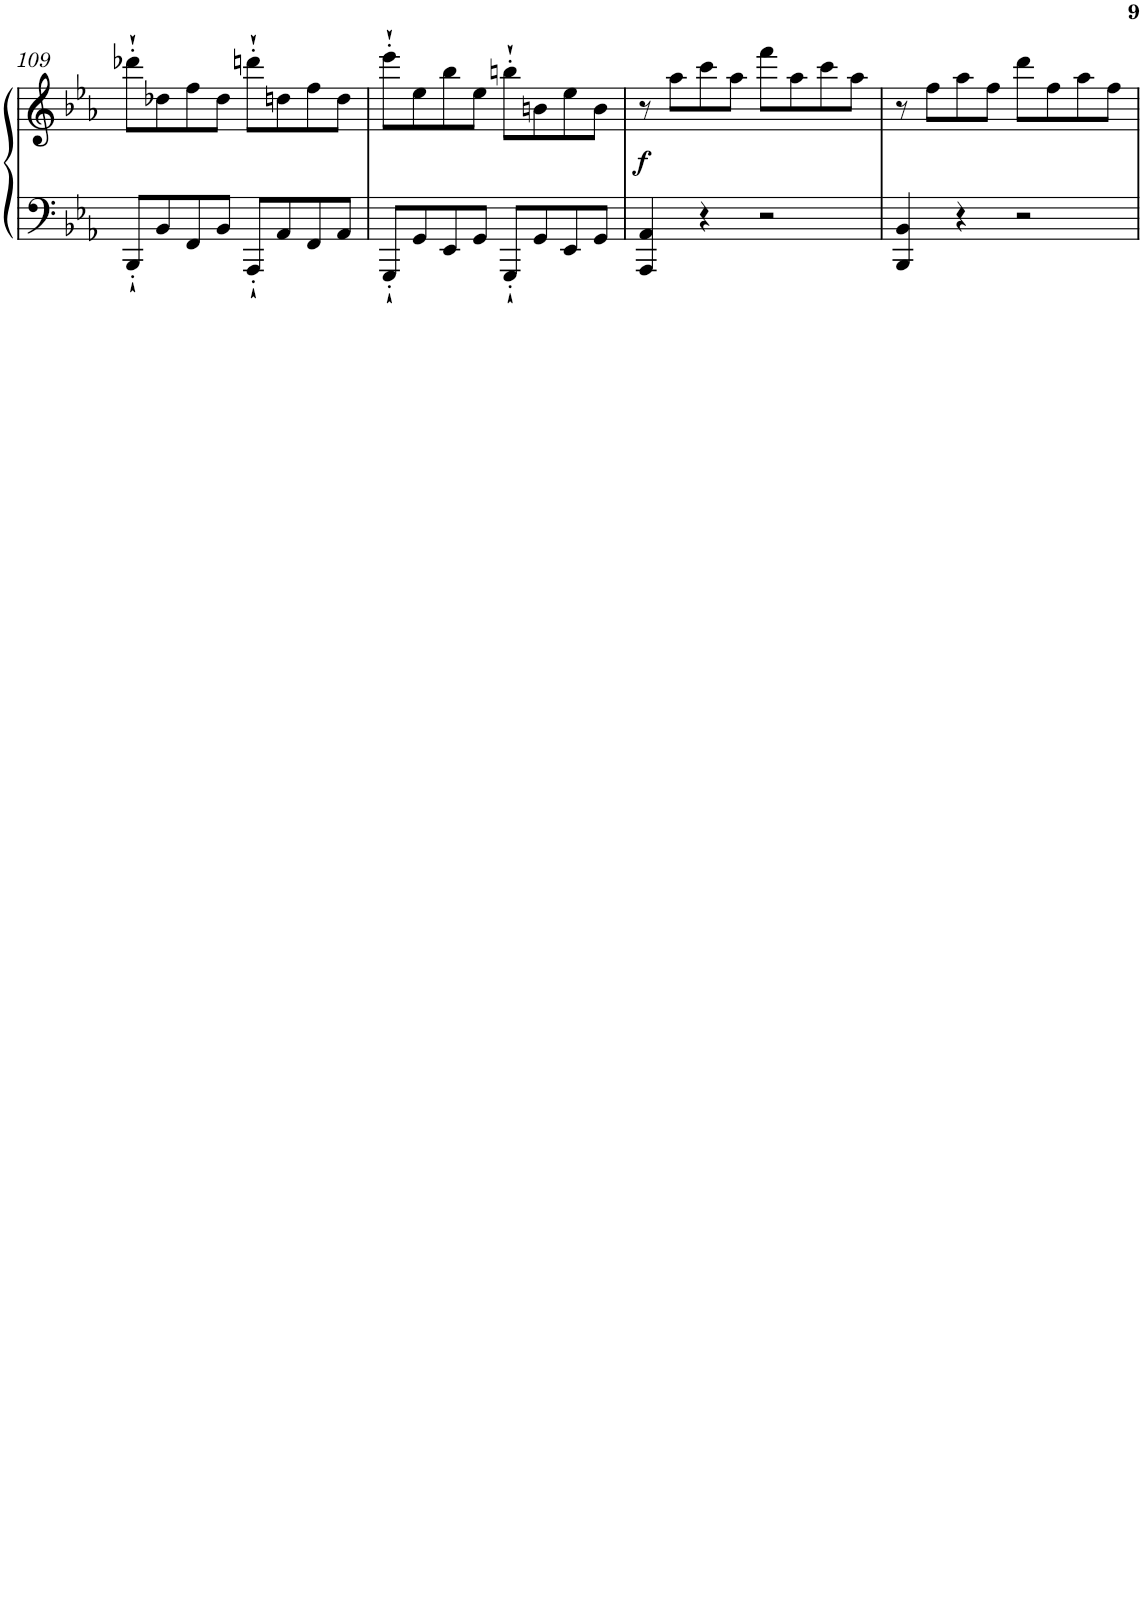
**kern	**kern	**dynam
*part1	*part1	*part1
*staff2	*staff1	*staff1/2
*I"Piano	*	*
*I'Pno	*	*
!!LO:PB:g=z
*clefF4	*clefG2	*
*k[b-e-a-]	*k[b-e-a-]	*
*E-:	*E-:	*
*M2/2	*M2/2	*
*met(c|)	*met(c|)	*
=109	=109	=109
8BBB-'`/L	8ddd-X'`\L	.
8BB-/	8dd-X\	.
8FF/	8ff\	.
8BB-/J	8dd-\J	.
8AAA-'`/L	8dddn'`\L	.
8AA-/	8ddn\	.
8FF/	8ff\	.
8AA-/J	8dd\J	.
=110	=110	=110
8GGG'`/L	8eee-'`\L	.
8GG/	8ee-\	.
8EE-/	8bb-\	.
8GG/J	8ee-\J	.
8GGG'`/L	8bbn'`\L	.
8GG/	8bn\	.
8EE-/	8ee-\	.
8GG/J	8b\J	.
=111	=111	=111
!	!	!LO:DY:b
4AAA-/ 4AA-/	8r	f
.	8aa-\L	.
4r	8ccc\	.
.	8aa-\J	.
2r	8fff\L	.
.	8aa-\	.
.	8ccc\	.
.	8aa-\J	.
=112	=112	=112
4BBB-/ 4BB-/	8r	.
.	8ff\L	.
4r	8aa-\	.
.	8ff\J	.
2r	8ddd\L	.
.	8ff\	.
.	8aa-\	.
.	8ff\J	.
=	=	=
*-	*-	*-
